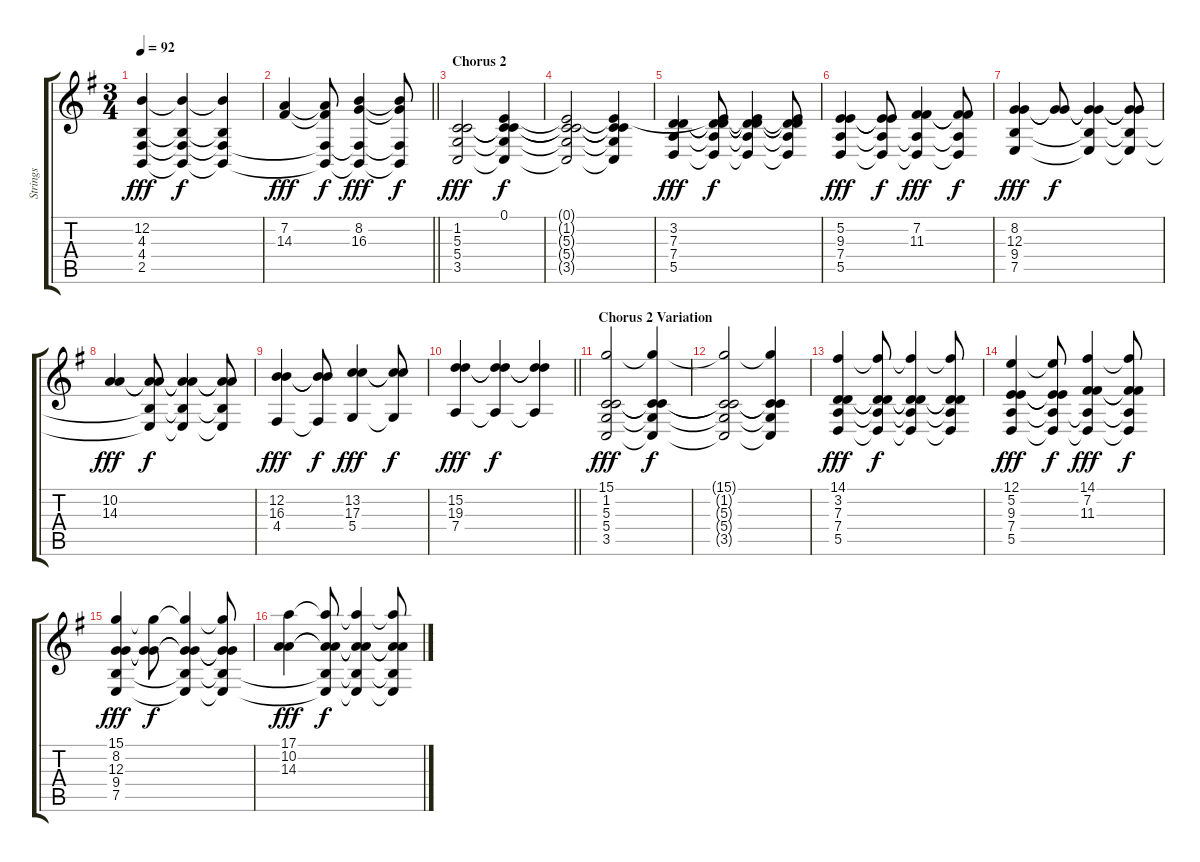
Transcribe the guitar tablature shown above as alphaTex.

\track ("Strings" "Strings") {instrument stringensemble1}
\staff {score tabs}
\tuning (E4 B3 G3 D3 A2 E2) {hide}
\ts (3 4)
\tempo 92
\clef g2
\ks g
(12.2 4.3 4.4 2.5).4{dy fff} (12.2{t} 4.3{t} 4.4{t} 2.5{t}).4{dy f} (12.2{t} 4.3{t} 4.4{t} 2.5{t}).4 |
\barLineRight lightlight
(7.2 14.3).4{dy fff} (7.2{t} 14.3{t} 4.4{t} 2.5{t}).8{dy f} (8.2 16.3 4.4{t} 2.5{t}).4{dy fff} (8.2{t} 16.3{t} 4.4{t} 2.5{t}).8{dy f} |
\section ("" "Chorus 2")
(1.2 5.3 5.4 3.5).2{dy fff} (0.1 1.2{t} 5.3{t} 5.4{t} 3.5{t}).4{dy f} |
(0.1{t} 1.2{t} 5.3{t} 5.4{t} 3.5{t}).2 (0.1{t} 1.2{t} 5.3{t} 5.4{t} 3.5{t}).4 |
(3.2 7.3 7.4 5.5).4{dy fff} (0.1{t} 3.2{t} 7.3{t} 7.4{t} 5.5{t}).8{dy f} (0.1{t} 3.2{t} 7.3{t} 7.4{t} 5.5{t}).4 (0.1{t} 3.2{t} 7.3{t} 7.4{t} 5.5{t}).8 |
(5.2 9.3 7.4 5.5).4{dy fff} (5.2{t} 9.3{t} 7.4{t} 5.5{t}).8{dy f} (7.2 11.3 7.4{t} 5.5{t}).4{dy fff} (7.2{t} 11.3{t} 7.4{t} 5.5{t}).8{dy f} |
(8.2 12.3 9.4 7.5).4{dy fff} (8.2{t} 12.3{t}).8{dy f} (8.2{t} 12.3{t} 9.4{t} 7.5{t}).4 (8.2{t} 12.3{t} 9.4{t} 7.5{t}).8 |
(10.2 14.3).4{dy fff} (10.2{t} 14.3{t} 9.4{t} 7.5{t}).8{dy f} (10.2{t} 14.3{t} 9.4{t} 7.5{t}).4 (10.2{t} 14.3{t} 9.4{t} 7.5{t}).8 |
(12.2 16.3 4.4).4{dy fff} (12.2{t} 16.3{t} 4.4{t}).8{dy f} (13.2 17.3 5.4).4{dy fff} (13.2{t} 17.3{t} 5.4{t}).8{dy f} |
\barLineRight lightlight
(15.2 19.3 7.4).4{dy fff} (15.2{t} 19.3{t} 7.4{t}).4{dy f} (15.2{t} 19.3{t} 7.4{t}).4 |
\section ("" "Chorus 2 Variation")
(15.1 1.2 5.3 5.4 3.5).2{dy fff} (15.1{t} 1.2{t} 5.3{t} 5.4{t} 3.5{t}).4{dy f} |
(15.1{t} 1.2{t} 5.3{t} 5.4{t} 3.5{t}).2 (15.1{t} 1.2{t} 5.3{t} 5.4{t} 3.5{t}).4 |
(14.1 3.2 7.3 7.4 5.5).4{dy fff} (14.1{t} 3.2{t} 7.3{t} 7.4{t} 5.5{t}).8{dy f} (14.1{t} 3.2{t} 7.3{t} 7.4{t} 5.5{t}).4 (14.1{t} 3.2{t} 7.3{t} 7.4{t} 5.5{t}).8 |
(12.1 5.2 9.3 7.4 5.5).4{dy fff} (12.1{t} 5.2{t} 9.3{t} 7.4{t} 5.5{t}).8{dy f} (14.1 7.2 11.3 7.4{t} 5.5{t}).4{dy fff} (14.1{t} 7.2{t} 11.3{t} 7.4{t} 5.5{t}).8{dy f} |
(15.1 8.2 12.3 9.4 7.5).4{dy fff} (15.1{t} 8.2{t} 12.3{t}).8{dy f} (15.1{t} 8.2{t} 12.3{t} 9.4{t} 7.5{t}).4 (15.1{t} 8.2{t} 12.3{t} 9.4{t} 7.5{t}).8 |
(17.1 10.2 14.3).4{dy fff} (17.1{t} 10.2{t} 14.3{t} 9.4{t} 7.5{t}).8{dy f} (17.1{t} 10.2{t} 14.3{t} 9.4{t} 7.5{t}).4 (17.1{t} 10.2{t} 14.3{t} 9.4{t} 7.5{t}).8
